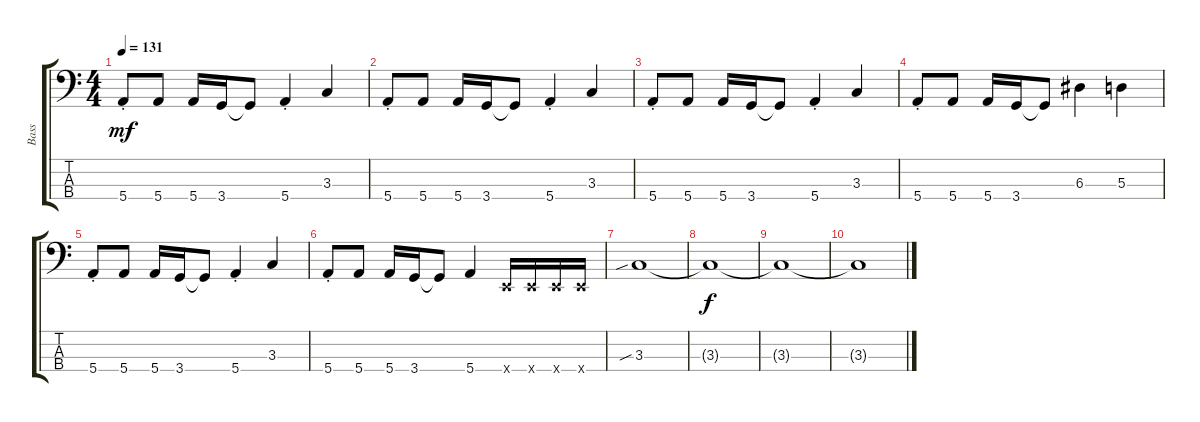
\track ("Bass" "Bass") {instrument electricbassfinger}
\staff {score tabs}
\tuning (G2 D2 A1 E1) {hide}
\ts (4 4)
\tempo 131
\clef f4
\ks c
5.4{st}.8{dy mf} 5.4.8 5.4.16 3.4.16 3.4{t}.8 5.4{st}.4 3.3.4 |
5.4{st}.8 5.4.8 5.4.16 3.4.16 3.4{t}.8 5.4{st}.4 3.3.4 |
5.4{st}.8 5.4.8 5.4.16 3.4.16 3.4{t}.8 5.4{st}.4 3.3.4 |
5.4{st}.8 5.4.8 5.4.16 3.4.16 3.4{t}.8 6.3.4 5.3.4 |
5.4{st}.8 5.4.8 5.4.16 3.4.16 3.4{t}.8 5.4{st}.4 3.3.4 |
5.4{st}.8 5.4.8 5.4.16 3.4.16 3.4{t}.8 5.4.4 0.4{x}.16 0.4{x}.16 0.4{x}.16 0.4{x}.16 |
3.3{sib}.1 |
3.3{t}.1{dy f} |
3.3{t}.1 |
3.3{t}.1
